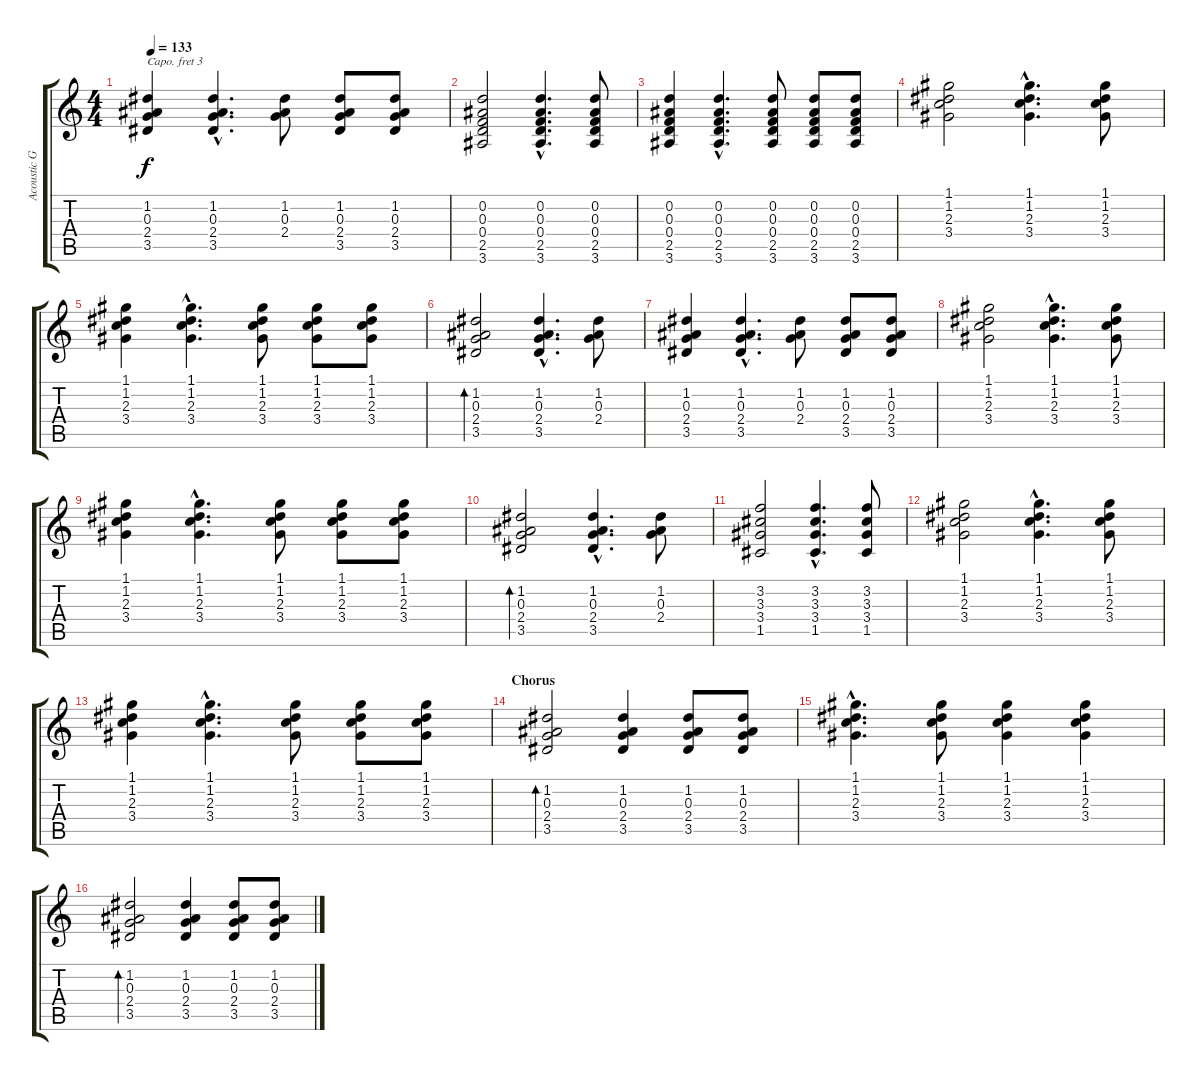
\track ("Acoustic Guitar" "Acoustic G") {instrument acousticguitarsteel}
\staff {score tabs}
\capo 3
\tuning (E4 B3 G3 D3 A2 E2) {hide}
\ts (4 4)
\tempo 133
\clef g2
\ks c
(1.2 0.3 2.4 3.5).4{dy f} (1.2{hac} 0.3{hac} 2.4{hac} 3.5{hac}).4{d} (1.2 0.3 2.4).8 (1.2 0.3 2.4 3.5).8 (1.2 0.3 2.4 3.5).8 |
(0.2 0.3 0.4 2.5 3.6).2 (0.2{hac} 0.3{hac} 0.4{hac} 2.5{hac} 3.6{hac}).4{d} (0.2 0.3 0.4 2.5 3.6).8 |
(0.2 0.3 0.4 2.5 3.6).4 (0.2{hac} 0.3{hac} 0.4{hac} 2.5{hac} 3.6{hac}).4{d} (0.2 0.3 0.4 2.5 3.6).8 (0.2 0.3 0.4 2.5 3.6).8 (0.2 0.3 0.4 2.5 3.6).8 |
(1.1 1.2 2.3 3.4).2 (1.1{hac} 1.2{hac} 2.3{hac} 3.4{hac}).4{d} (1.1 1.2 2.3 3.4).8 |
(1.1 1.2 2.3 3.4).4 (1.1{hac} 1.2{hac} 2.3{hac} 3.4{hac}).4{d} (1.1 1.2 2.3 3.4).8 (1.1 1.2 2.3 3.4).8 (1.1 1.2 2.3 3.4).8 |
(1.2 0.3 2.4 3.5).2{bd 60} (1.2{hac} 0.3{hac} 2.4{hac} 3.5{hac}).4{d} (1.2 0.3 2.4).8 |
(1.2 0.3 2.4 3.5).4 (1.2{hac} 0.3{hac} 2.4{hac} 3.5{hac}).4{d} (1.2 0.3 2.4).8 (1.2 0.3 2.4 3.5).8 (1.2 0.3 2.4 3.5).8 |
(1.1 1.2 2.3 3.4).2 (1.1{hac} 1.2{hac} 2.3{hac} 3.4{hac}).4{d} (1.1 1.2 2.3 3.4).8 |
(1.1 1.2 2.3 3.4).4 (1.1{hac} 1.2{hac} 2.3{hac} 3.4{hac}).4{d} (1.1 1.2 2.3 3.4).8 (1.1 1.2 2.3 3.4).8 (1.1 1.2 2.3 3.4).8 |
(1.2 0.3 2.4 3.5).2{bd 60} (1.2{hac} 0.3{hac} 2.4{hac} 3.5{hac}).4{d} (1.2 0.3 2.4).8 |
(3.2 3.3 3.4 1.5).2 (3.2{hac} 3.3{hac} 3.4{hac} 1.5{hac}).4{d} (3.2 3.3 3.4 1.5).8 |
(1.1 1.2 2.3 3.4).2 (1.1{hac} 1.2{hac} 2.3{hac} 3.4{hac}).4{d} (1.1 1.2 2.3 3.4).8 |
(1.1 1.2 2.3 3.4).4 (1.1{hac} 1.2{hac} 2.3{hac} 3.4{hac}).4{d} (1.1 1.2 2.3 3.4).8 (1.1 1.2 2.3 3.4).8 (1.1 1.2 2.3 3.4).8 |
\section ("" "Chorus")
(1.2 0.3 2.4 3.5).2{bd 120} (1.2 0.3 2.4 3.5).4 (1.2 0.3 2.4 3.5).8 (1.2 0.3 2.4 3.5).8 |
(1.1{hac} 1.2{hac} 2.3{hac} 3.4{hac}).4{d} (1.1 1.2 2.3 3.4).8 (1.1 1.2 2.3 3.4).4 (1.1 1.2 2.3 3.4).4 |
(1.2 0.3 2.4 3.5).2{bd 120} (1.2 0.3 2.4 3.5).4 (1.2 0.3 2.4 3.5).8 (1.2 0.3 2.4 3.5).8
